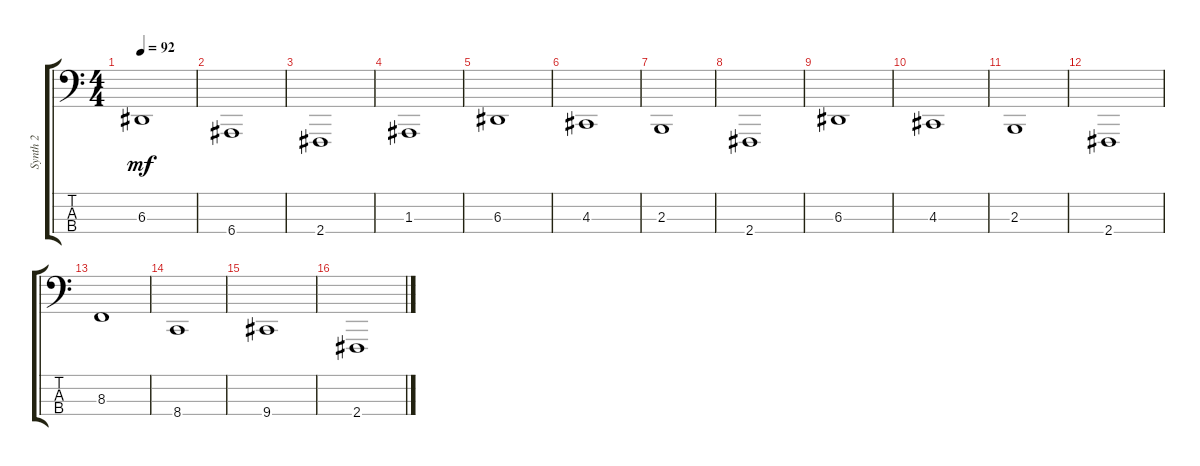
\track ("Synth 2" "Synth 2") {instrument lead3calliope}
\staff {score tabs}
\tuning (G2 D2 A1 E1) {hide}
\ts (4 4)
\tempo 92
\clef f4
\ks c
6.3.1{dy mf} |
6.4.1 |
2.4.1 |
1.3.1 |
6.3.1 |
4.3.1 |
2.3.1 |
2.4.1 |
6.3.1 |
4.3.1 |
2.3.1 |
2.4.1 |
8.3.1 |
8.4.1 |
9.4.1 |
2.4.1
